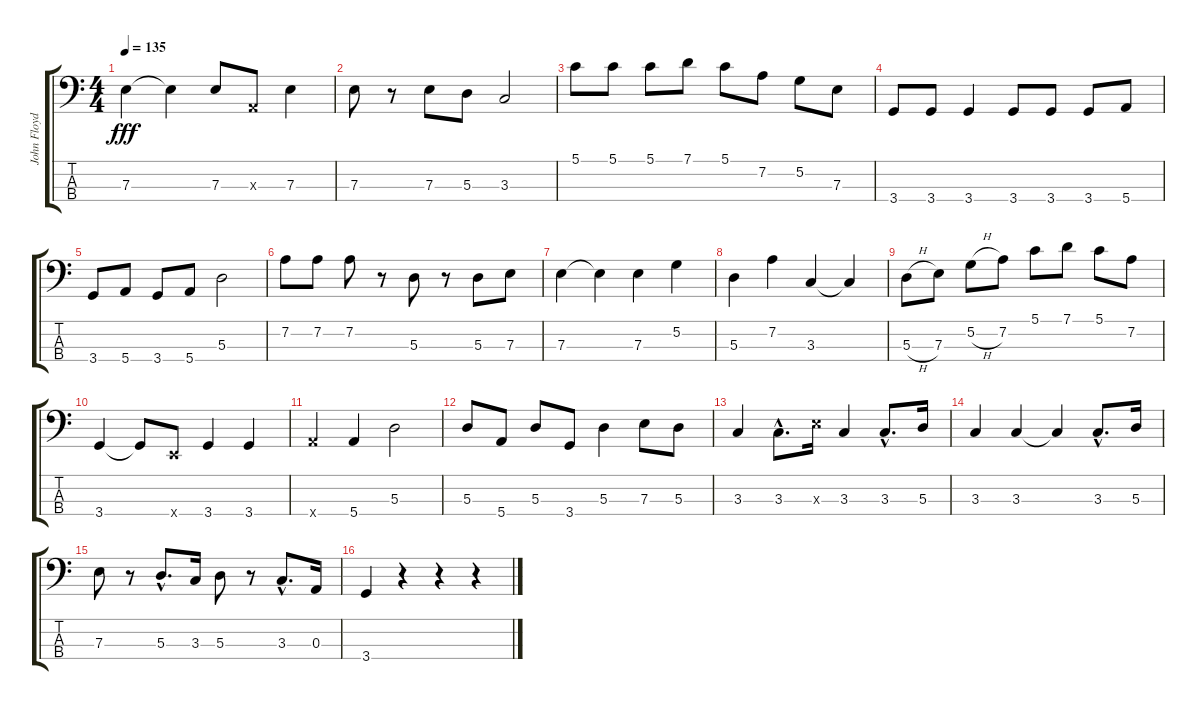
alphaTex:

\track ("John Floyd" "John Floyd") {instrument acousticguitarsteel}
\staff {score tabs}
\tuning (G2 D2 A1 E1) {hide}
\ts (4 4)
\tempo 135
\clef f4
\ks c
7.3.4{dy fff} 7.3{t}.4 7.3.8 0.3{x}.8 7.3.4 |
7.3.8 r.8 7.3.8 5.3.8 3.3.2 |
5.1.8 5.1.8 5.1.8 7.1.8 5.1.8 7.2.8 5.2.8 7.3.8 |
3.4.8 3.4.8 3.4.4 3.4.8 3.4.8 3.4.8 5.4.8 |
3.4.8 5.4.8 3.4.8 5.4.8 5.3.2 |
7.2.8 7.2.8 7.2.8 r.8 5.3.8 r.8 5.3.8 7.3.8 |
7.3.4 7.3{t}.4 7.3.4 5.2.4 |
5.3.4 7.2.4 3.3.4 3.3{t}.4 |
5.3{h}.8 7.3.8 5.2{h}.8 7.2.8 5.1.8 7.1.8 5.1.8 7.2.8 |
3.4.4 3.4{t}.8 0.4{x}.8 3.4.4 3.4.4 |
5.4{x}.4 5.4.4 5.3.2 |
5.3.8 5.4.8 5.3.8 3.4.8 5.3.4 7.3.8 5.3.8 |
3.3.4 3.3{hac}.8{d} 7.3{x}.16 3.3.4 3.3{hac}.8{d} 5.3.16 |
3.3.4 3.3.4 3.3{t}.4 3.3{hac}.8{d} 5.3.16 |
7.3.8 r.8 5.3{hac}.8{d} 3.3.16 5.3.8 r.8 3.3{hac}.8{d} 0.3.16 |
3.4.4 r.4 r.4 r.4
